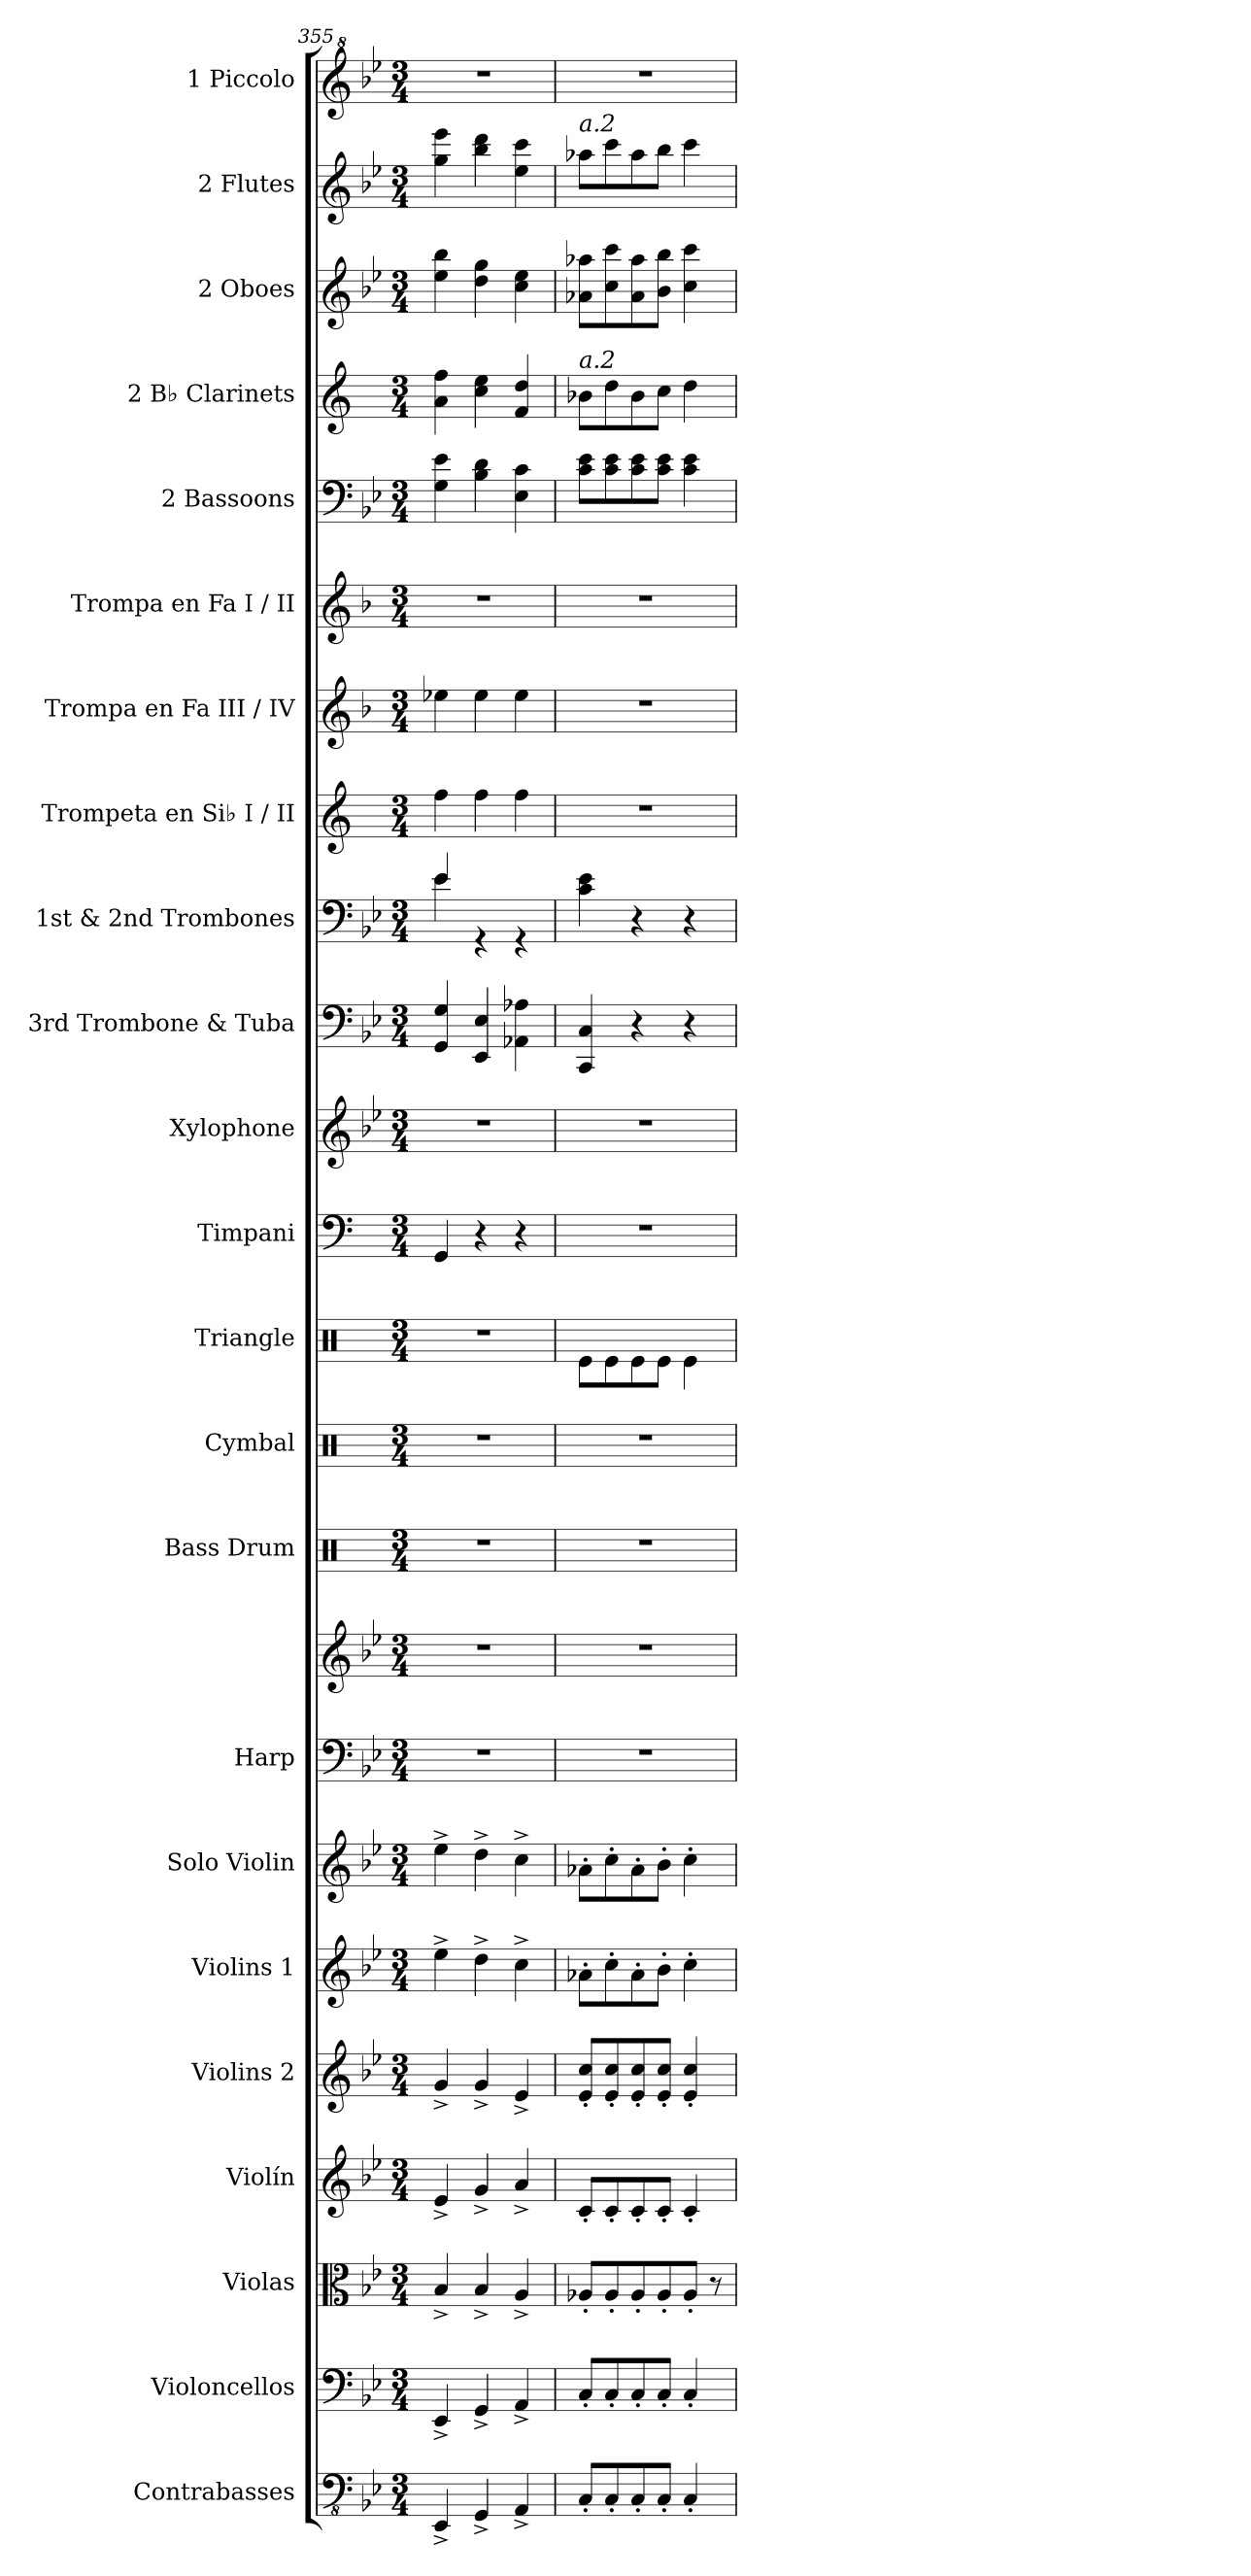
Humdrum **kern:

**kern	**kern	**kern	**kern	**kern	**kern	**kern	**kern	**kern	**kern	**kern	**kern	**kern	**kern	**kern	**kern	**kern	**kern	**kern	**kern	**kern	**kern	**kern	**kern
*part23	*part22	*part21	*part20	*part19	*part18	*part17	*part16	*part16	*part15	*part14	*part13	*part12	*part11	*part10	*part9	*part8	*part7	*part6	*part5	*part4	*part3	*part2	*part1
*staff24	*staff23	*staff22	*staff21	*staff20	*staff19	*staff18	*staff17	*staff16	*staff15	*staff14	*staff13	*staff12	*staff11	*staff10	*staff9	*staff8	*staff7	*staff6	*staff5	*staff4	*staff3	*staff2	*staff1
*I"Contrabasses	*I"Violoncellos	*I"Violas	*I"Violín	*I"Violins 2	*I"Violins 1	*I"Solo Violin	*I"Harp	*	*I"Bass Drum	*I"Cymbal	*I"Triangle	*I"Timpani	*I"Xylophone	*I"3rd Trombone     &amp; Tuba	*I"1st &amp; 2nd Trombones	*I"Trompeta en Si♭  I / II	*I"Trompa en Fa   III / IV	*I"Trompa en Fa I / II	*I"2 Bassoons	*I"2 B♭ Clarinets	*I"2 Oboes	*I"2 Flutes	*I"1 Piccolo
*I'Cbs.	*I'Vlcs.	*I'Vlas.	*I'Vln.	*I'Vlns. 2	*I'Vlns. 1	*I'S. Vln.	*I'Hrp.	*	*I'B. Dr.	*I'Cym.	*I'Trgl.	*I'Timp.	*I'Xyl.	*I'3rd Trb. &amp; Tba.	*I'1st &amp; 2nd    Trbs.	*I'Tpt. Si♭  I / II	*I'Trmp. Fa   III / IV	*I'Trmp. Fa I / II	*I'2 Bsns.	*I'2 B♭ Cls.	*I'2 Obs.	*I'2 Fls.	*I'1 Picc.
*clefFv4	*clefF4	*clefC3	*clefG2	*clefG2	*clefG2	*clefG2	*clefF4	*clefG2	*clefX	*clefX	*clefX	*clefF4	*clefG2	*clefF4	*clefF4	*clefG2	*clefG2	*clefG2	*clefF4	*clefG2	*clefG2	*clefG2	*clefG^2
*	*	*	*	*	*	*	*	*	*	*	*	*	*ITrd-7c-12	*	*	*ITrd1c2	*ITrd4c7	*ITrd4c7	*	*ITrd1c2	*	*	*ITrd-7c-12
*k[b-e-]	*k[b-e-]	*k[b-e-]	*k[b-e-]	*k[b-e-]	*k[b-e-]	*k[b-e-]	*k[b-e-]	*k[b-e-]	*k[]	*k[]	*k[]	*k[]	*k[b-e-]	*k[b-e-]	*k[b-e-]	*k[b-e-]	*k[b-e-]	*k[b-e-]	*k[b-e-]	*k[b-e-]	*k[b-e-]	*k[b-e-]	*k[b-e-]
*M3/4	*M3/4	*M3/4	*M3/4	*M3/4	*M3/4	*M3/4	*M3/4	*M3/4	*M3/4	*M3/4	*M3/4	*M3/4	*M3/4	*M3/4	*M3/4	*M3/4	*M3/4	*M3/4	*M3/4	*M3/4	*M3/4	*M3/4	*M3/4
=355	=355	=355	=355	=355	=355	=355	=355	=355	=355	=355	=355	=355	=355	=355	=355	=355	=355	=355	=355	=355	=355	=355	=355
*	*	*	*	*	*	*	*	*	*	*	*	*	*	*	*^	*	*	*	*	*	*	*	*
4EEE-^/	4EE-^/	4B-^/	4e-^/	4g^/	4ee-^\	4ee-^\	2.r	2.r	2.r	2.r	2.r	4GG/	2.r	4GG/ 4G/	4e-/	4e-\	4ee-\	4a-X\	2.r	4G\ 4e-\	4g\ 4ee-\	4ee-\ 4bb-\	4gg\ 4eee-\	2.r
4GGG^/	4GG^/	4B-^/	4g^/	4g^/	4dd^\	4dd^\	.	.	.	.	.	4r	.	4EE-/ 4E-/	4rGG	2ryy	4ee-\	4a-\	.	4B-\ 4d\	4b-\ 4dd\	4dd\ 4gg\	4bb-\ 4ddd\	.
4AAA^/	4AA^/	4A^/	4a^/	4e-^/	4cc^\	4cc^\	.	.	.	.	.	4r	.	4AA-X\ 4A-X\	4rGG	.	4ee-\	4a-\	.	4E-\ 4c\	4e-/ 4cc/	4cc\ 4ee-\	4ee-\ 4ccc\	.
*	*	*	*	*	*	*	*	*	*	*	*	*	*	*	*v	*v	*	*	*	*	*	*	*	*
=356	=356	=356	=356	=356	=356	=356	=356	=356	=356	=356	=356	=356	=356	=356	=356	=356	=356	=356	=356	=356	=356	=356	=356
!	!	!	!	!	!	!	!	!	!	!	!	!	!	!	!	!	!	!	!	!	!	!LO:TX:a:i:t=a.2	!
!	!	!	!	!	!	!	!	!	!	!	!	!	!	!	!	!	!	!	!	!LO:TX:a:i:t=a.2	!	!	!
8CC'/L	8C'/L	8A-X'/L	8c'/L	8e-/' 8cc/'L	8a-X'\L	8a-X'\L	2.r	2.r	2.r	2.r	8Re\L	2.r	2.r	4CC/ 4C/	4c\ 4e-\	2.r	2.r	2.r	8c\ 8e-\L	8a-X\L	8a-X\ 8aa-X\L	8aa-X\L	2.r
8CC'/	8C'/	8A-'/	8c'/	8e-/' 8cc/'	8cc'\	8cc'\	.	.	.	.	8Re\	.	.	.	.	.	.	.	8c\ 8e-\	8cc\	8cc\ 8ccc\	8ccc\	.
8CC'/	8C'/	8A-'/	8c'/	8e-/' 8cc/'	8a-'\	8a-'\	.	.	.	.	8Re\	.	.	4r	4r	.	.	.	8c\ 8e-\	8a-\	8a-\ 8aa-\	8aa-\	.
8CC'/J	8C'/J	8A-'/	8c'/J	8e-/' 8cc/'J	8b-'\J	8b-'\J	.	.	.	.	8Re\J	.	.	.	.	.	.	.	8c\ 8e-\J	8b-\J	8b-\ 8bb-\J	8bb-\J	.
4CC'/	4C'/	8A-'/J	4c'/	4e-/' 4cc/'	4cc'\	4cc'\	.	.	.	.	4Re\	.	.	4r	4r	.	.	.	4c\ 4e-\	4cc\	4cc\ 4ccc\	4ccc\	.
.	.	8r	.	.	.	.	.	.	.	.	.	.	.	.	.	.	.	.	.	.	.	.	.
=	=	=	=	=	=	=	=	=	=	=	=	=	=	=	=	=	=	=	=	=	=	=	=
*-	*-	*-	*-	*-	*-	*-	*-	*-	*-	*-	*-	*-	*-	*-	*-	*-	*-	*-	*-	*-	*-	*-	*-
